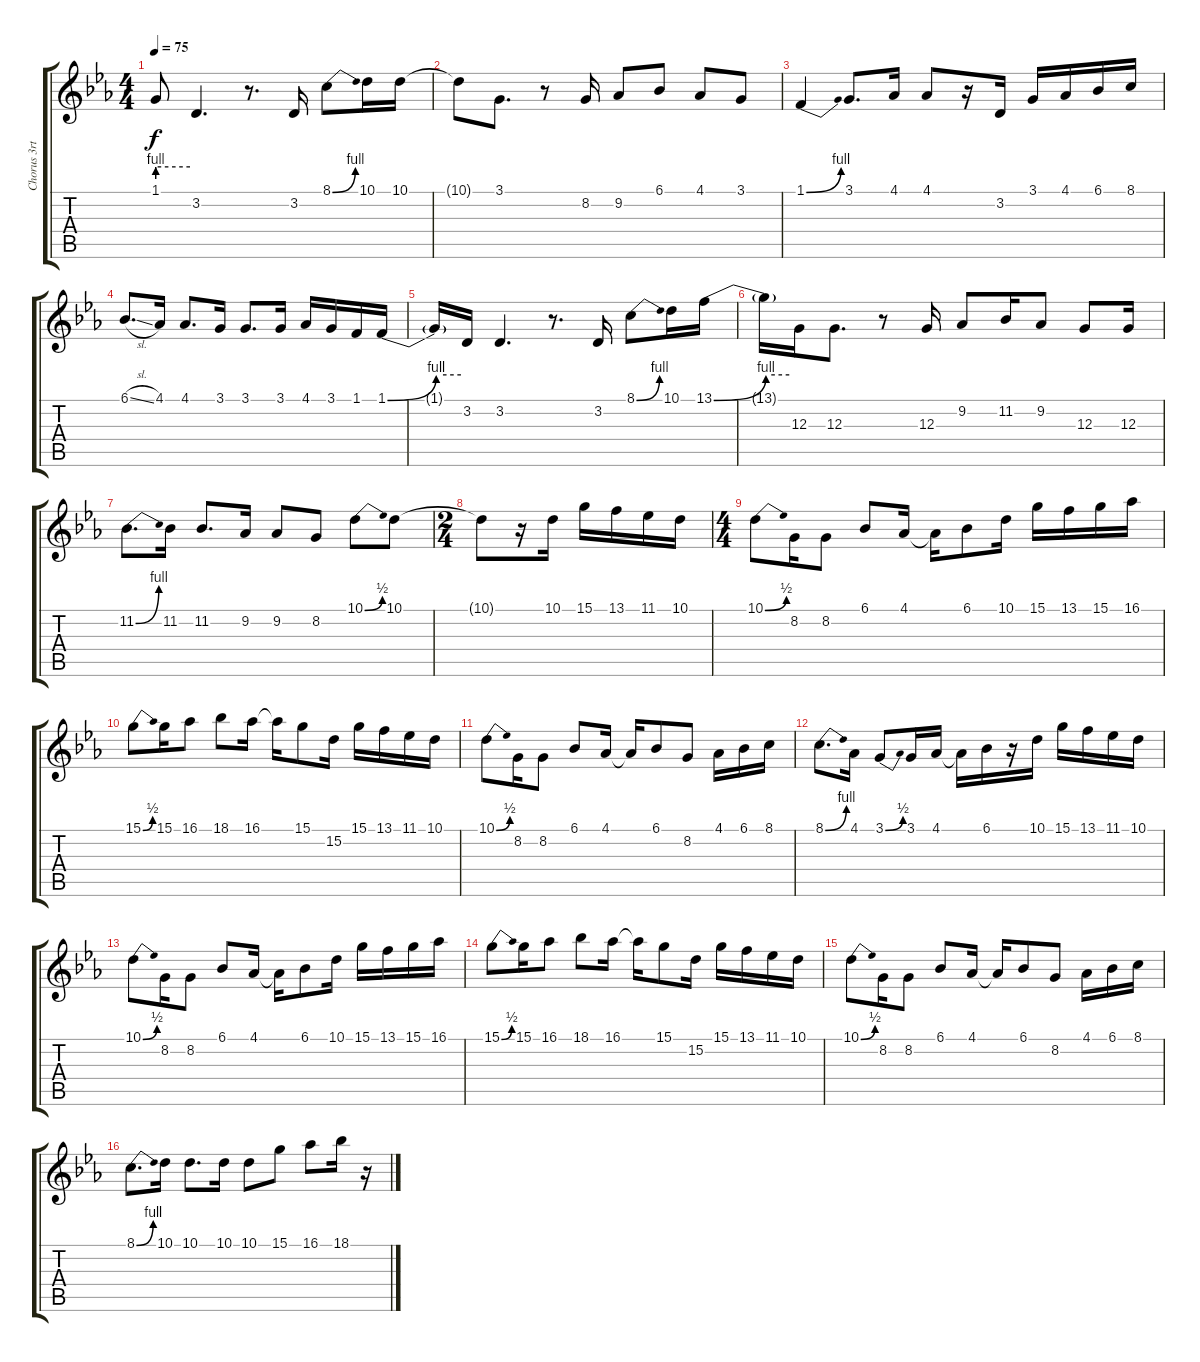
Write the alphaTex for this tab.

\track ("Chorus 3rth" "Chorus 3rt") {instrument lead1square}
\staff {score tabs}
\tuning (E4 B3 G3 D3 A2 E2) {hide}
\ts (4 4)
\tempo 75
\clef g2
\ks eb
1.1{be (hold 0 4 60 4) t}.8{dy f} 3.2.4{d} r.8{d} 3.2.16 8.1{be (bend 0 0 60 4)}.8 10.1.16 10.1.16 |
10.1{t}.8 3.1.8{d} r.8 8.2.16 9.2.8 6.1.8 4.1.8 3.1.8 |
1.1{be (bend 0 0 60 4)}.4 3.1.8{d} 4.1.16 4.1.8 r.16 3.2.16 3.1.16 4.1.16 6.1.16 8.1.16 |
6.1{sl}.8{d} 4.1.16 4.1.8{d} 3.1.16 3.1.8{d} 3.1.16 4.1.16 3.1.16 1.1.16 1.1{be (bend 0 0 60 4)}.16 |
1.1{be (hold 0 4 60 4) t}.16 3.2.16 3.2.4{d} r.8{d} 3.2.16 8.1{be (bend 0 0 60 4)}.8 10.1.16 13.1{be (bend 0 0 60 4)}.16 |
13.1{be (hold 0 4 60 4) t}.16 12.3.16 12.3.8{d} r.8 12.3.16 9.2.8 11.2.16 9.2.8 12.3.8 12.3.16 |
11.2{be (bend 0 0 60 4)}.8{d} 11.2.16 11.2.8{d} 9.2.16 9.2.8 8.2.8 10.1{be (bend 0 0 60 2)}.8 10.1.8 |
\ts (2 4)
10.1{t}.8 r.16 10.1.16 15.1.16 13.1.16 11.1.16 10.1.16 |
\ts (4 4)
10.1{be (bend 0 0 60 2)}.8 8.2.16 8.2.8 6.1.8 4.1.16 4.1{t}.16 6.1.8 10.1.16 15.1.16 13.1.16 15.1.16 16.1.16 |
15.1{be (bend 0 0 60 2)}.8 15.1.16 16.1.8 18.1.8 16.1.16 16.1{t}.16 15.1.8 15.2.16 15.1.16 13.1.16 11.1.16 10.1.16 |
10.1{be (bend 0 0 60 2)}.8 8.2.16 8.2.8 6.1.8 4.1.16 4.1{t}.16 6.1.8 8.2.8 4.1.16 6.1.16 8.1.16 |
8.1{be (bend 0 0 60 4)}.8{d} 4.1.16 3.1{be (bend 0 0 60 2)}.8 3.1.16 4.1.16 4.1{t}.16 6.1.16 r.16 10.1.16 15.1.16 13.1.16 11.1.16 10.1.16 |
10.1{be (bend 0 0 60 2)}.8 8.2.16 8.2.8 6.1.8 4.1.16 4.1{t}.16 6.1.8 10.1.16 15.1.16 13.1.16 15.1.16 16.1.16 |
15.1{be (bend 0 0 60 2)}.8 15.1.16 16.1.8 18.1.8 16.1.16 16.1{t}.16 15.1.8 15.2.16 15.1.16 13.1.16 11.1.16 10.1.16 |
10.1{be (bend 0 0 60 2)}.8 8.2.16 8.2.8 6.1.8 4.1.16 4.1{t}.16 6.1.8 8.2.8 4.1.16 6.1.16 8.1.16 |
8.1{be (bend 0 0 60 4)}.8{d} 10.1.16 10.1.8{d} 10.1.16 10.1.8 15.1.8 16.1.8 18.1.16 r.16
